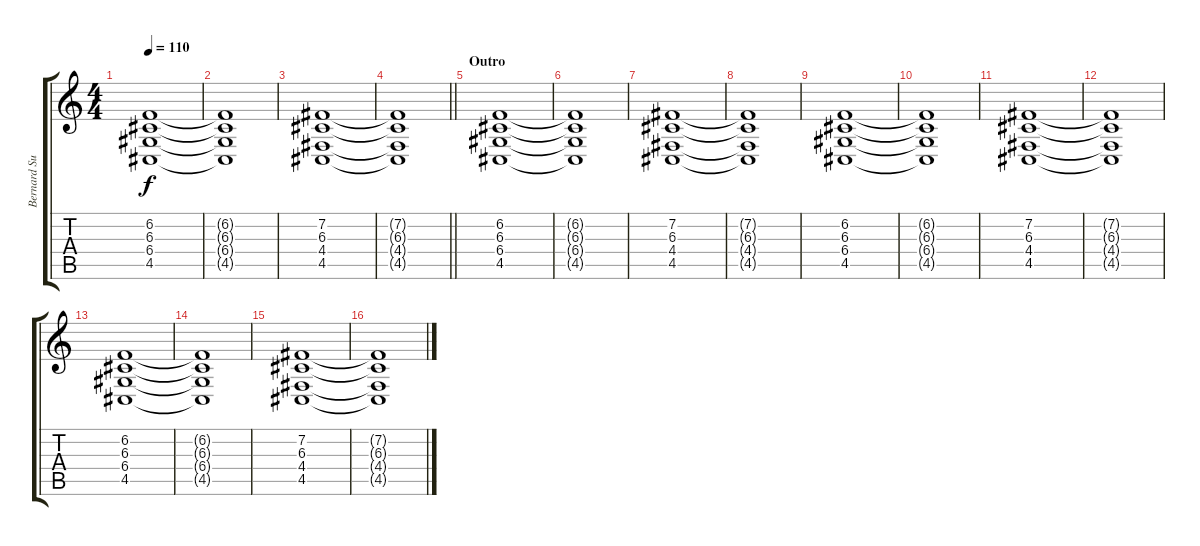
\track ("Bernard Sumner Synth 1" "Bernard Su") {instrument pad2warm}
\staff {score tabs}
\tuning (E4 B3 G3 D3 A2 E2) {hide}
\ts (4 4)
\tempo 110
\clef g2
\ks c
(6.2 6.3 6.4 4.5).1{dy f} |
(6.2{t} 6.3{t} 6.4{t} 4.5{t}).1 |
(7.2 6.3 4.4 4.5).1 |
\barLineRight lightlight
(7.2{t} 6.3{t} 4.4{t} 4.5{t}).1 |
\section ("" "Outro")
(6.2 6.3 6.4 4.5).1 |
(6.2{t} 6.3{t} 6.4{t} 4.5{t}).1 |
(7.2 6.3 4.4 4.5).1 |
(7.2{t} 6.3{t} 4.4{t} 4.5{t}).1 |
(6.2 6.3 6.4 4.5).1 |
(6.2{t} 6.3{t} 6.4{t} 4.5{t}).1 |
(7.2 6.3 4.4 4.5).1 |
(7.2{t} 6.3{t} 4.4{t} 4.5{t}).1 |
(6.2 6.3 6.4 4.5).1 |
(6.2{t} 6.3{t} 6.4{t} 4.5{t}).1 |
(7.2 6.3 4.4 4.5).1 |
(7.2{t} 6.3{t} 4.4{t} 4.5{t}).1
